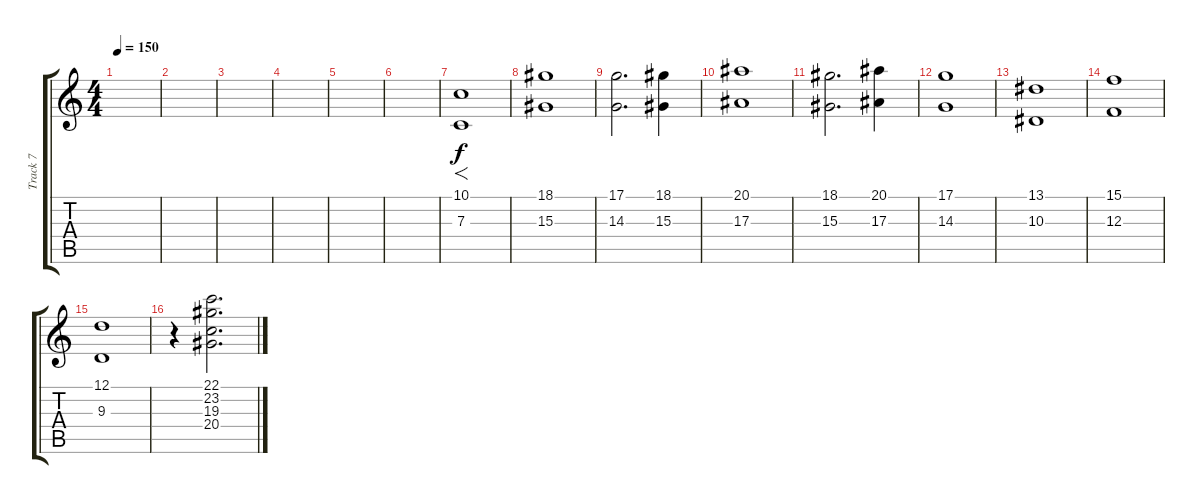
\track ("Track 7" "Track 7") {instrument reversecymbal}
\staff {score tabs}
\tuning (D4 A3 F3 C3 G2 C2) {hide}
\ts (4 4)
\tempo 150
\clef g2
\ks c
|
|
|
|
|
|
(10.1 7.3).1{f volume 13 instrument tremolostrings} |
(18.1 15.3).1 |
(17.1 14.3).2{d beam merge} (18.1 15.3).4 |
(20.1 17.3).1 |
(18.1 15.3).2{d} (20.1 17.3).4 |
(17.1 14.3).1 |
(13.1 10.3).1 |
(15.1 12.3).1 |
(12.1 9.3).1 |
r.4 (22.1 23.2 19.3 20.4).2{d}
